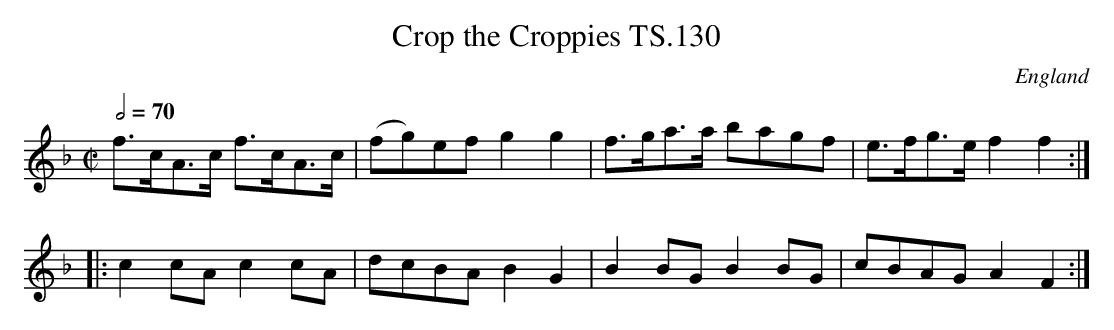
X:1
T:Crop the Croppies TS.130
M:C|
L:1/8
Q:1/2=70
O:England
K:F major
f>cA>c f>cA>c|(fg)ef g2g2|f>ga>a bagf|e>fg>ef2f2:|!
|:c2cA c2cA|dcBA B2G2|B2BGB2BG|cBAGA2F2:|]
